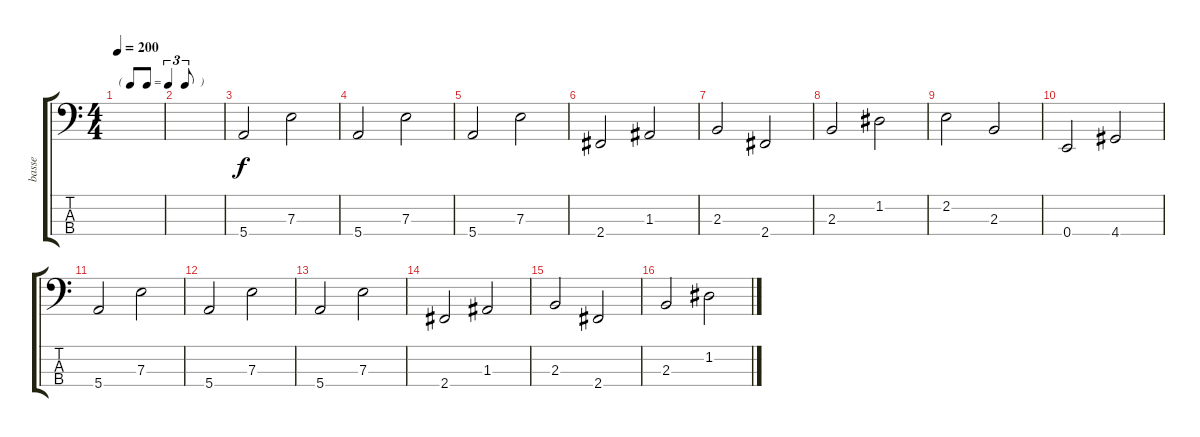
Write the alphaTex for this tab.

\track ("basse" "basse") {instrument electricbasspick}
\staff {score tabs}
\tuning (G2 D2 A1 E1) {hide}
\ts (4 4)
\tf triplet8th
\tempo 200
\clef f4
\ks c
|
|
5.4.2 7.3.2 |
5.4.2 7.3.2 |
5.4.2 7.3.2 |
2.4.2 1.3.2 |
2.3.2 2.4.2 |
2.3.2 1.2.2 |
2.2.2 2.3.2 |
0.4.2 4.4.2 |
5.4.2 7.3.2 |
5.4.2 7.3.2 |
5.4.2 7.3.2 |
2.4.2 1.3.2 |
2.3.2 2.4.2 |
2.3.2 1.2.2
